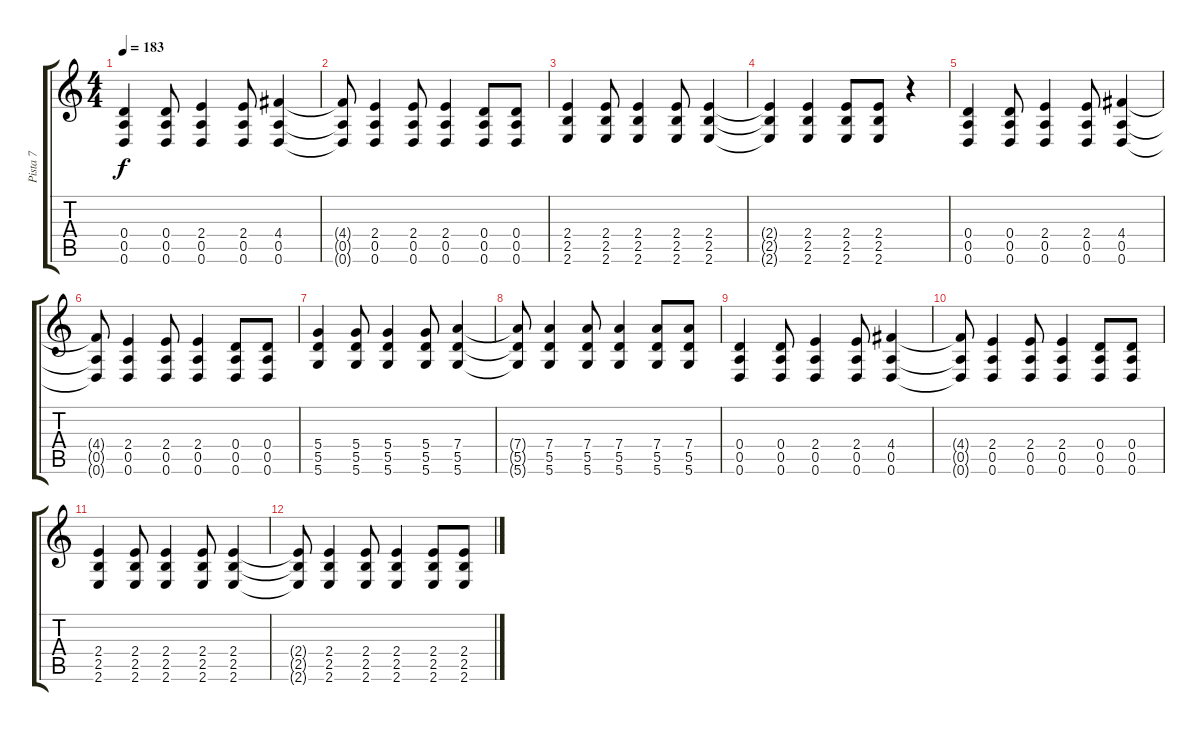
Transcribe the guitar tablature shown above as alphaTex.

\track ("Pista 7" "Pista 7") {instrument overdrivenguitar}
\staff {score tabs}
\tuning (E4 B3 G3 D3 A2 D2) {hide}
\ts (4 4)
\tempo 183
\clef g2
\ks c
(0.4 0.5 0.6).4{dy f} (0.4 0.5 0.6).8 (2.4 0.5 0.6).4 (2.4 0.5 0.6).8 (4.4 0.5 0.6).4 |
(4.4{t} 0.5{t} 0.6{t}).8 (2.4 0.5 0.6).4 (2.4 0.5 0.6).8 (2.4 0.5 0.6).4 (0.4 0.5 0.6).8 (0.4 0.5 0.6).8 |
(2.4 2.5 2.6).4 (2.4 2.5 2.6).8 (2.4 2.5 2.6).4 (2.4 2.5 2.6).8 (2.4 2.5 2.6).4 |
(2.4{t} 2.5{t} 2.6{t}).4 (2.4 2.5 2.6).4 (2.4 2.5 2.6).8 (2.4 2.5 2.6).8 r.4 |
(0.4 0.5 0.6).4 (0.4 0.5 0.6).8 (2.4 0.5 0.6).4 (2.4 0.5 0.6).8 (4.4 0.5 0.6).4 |
(4.4{t} 0.5{t} 0.6{t}).8 (2.4 0.5 0.6).4 (2.4 0.5 0.6).8 (2.4 0.5 0.6).4 (0.4 0.5 0.6).8 (0.4 0.5 0.6).8 |
(5.4 5.5 5.6).4 (5.4 5.5 5.6).8 (5.4 5.5 5.6).4 (5.4 5.5 5.6).8 (7.4 5.5 5.6).4 |
(7.4{t} 5.5{t} 5.6{t}).8 (7.4 5.5 5.6).4 (7.4 5.5 5.6).8 (7.4 5.5 5.6).4 (7.4 5.5 5.6).8 (7.4 5.5 5.6).8 |
(0.4 0.5 0.6).4 (0.4 0.5 0.6).8 (2.4 0.5 0.6).4 (2.4 0.5 0.6).8 (4.4 0.5 0.6).4 |
(4.4{t} 0.5{t} 0.6{t}).8 (2.4 0.5 0.6).4 (2.4 0.5 0.6).8 (2.4 0.5 0.6).4 (0.4 0.5 0.6).8 (0.4 0.5 0.6).8 |
(2.4 2.5 2.6).4 (2.4 2.5 2.6).8 (2.4 2.5 2.6).4 (2.4 2.5 2.6).8 (2.4 2.5 2.6).4 |
(2.4{t} 2.5{t} 2.6{t}).8 (2.4 2.5 2.6).4 (2.4 2.5 2.6).8 (2.4 2.5 2.6).4 (2.4 2.5 2.6).8 (2.4 2.5 2.6).8
